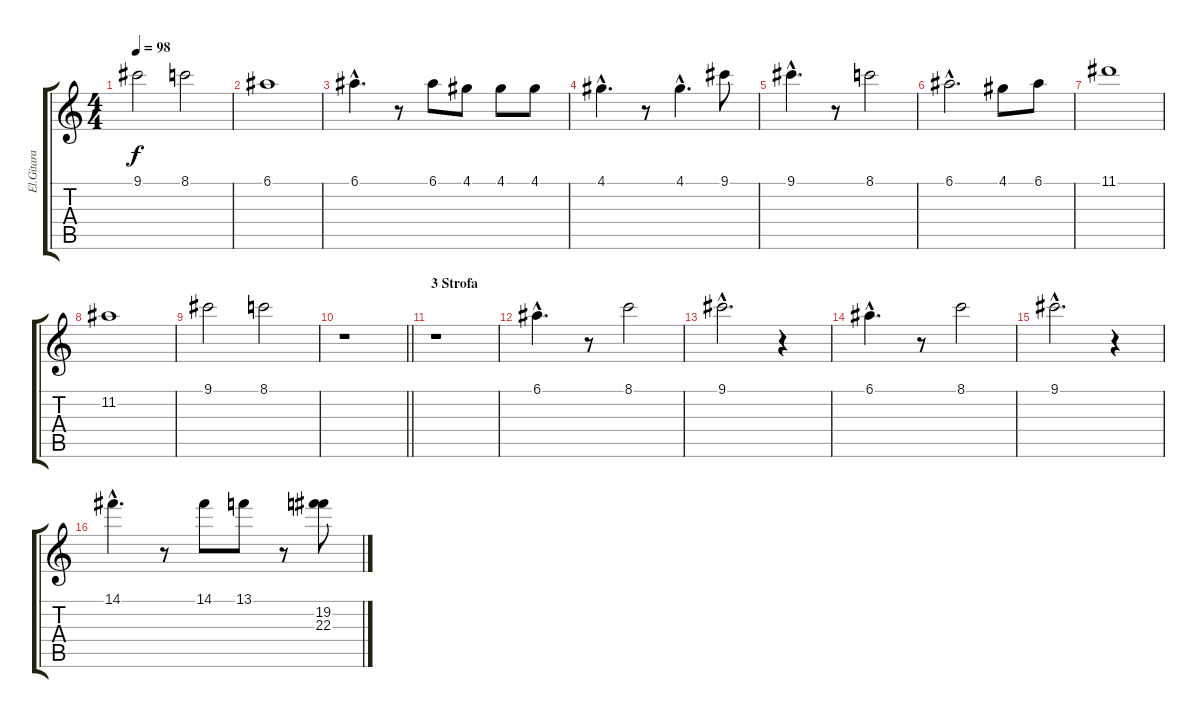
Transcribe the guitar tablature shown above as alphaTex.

\track ("El.Gitara" "El.Gitara") {instrument overdrivenguitar}
\staff {score tabs}
\tuning (E4 B3 G3 D3 A2 E2) {hide}
\ts (4 4)
\tempo 98
\clef g2
\ks c
9.1.2{dy f} 8.1.2 |
6.1.1 |
6.1{hac}.4{d} r.8 6.1.8 4.1.8 4.1.8 4.1.8 |
4.1{hac}.4{d} r.8 4.1{hac}.4{d} 9.1.8 |
9.1{hac}.4{d} r.8 8.1.2 |
6.1{hac}.2{d} 4.1.8 6.1.8 |
11.1.1 |
11.2.1 |
9.1.2 8.1.2 |
\barLineRight lightlight
r.1 |
\section ("" "3 Strofa")
r.1 |
6.1{hac}.4{d} r.8 8.1.2 |
9.1{hac}.2{d} r.4 |
6.1{hac}.4{d} r.8 8.1.2 |
9.1{hac}.2{d} r.4 |
14.1{hac}.4{d} r.8 14.1.8 13.1.8 r.8 (19.2 22.3).8
